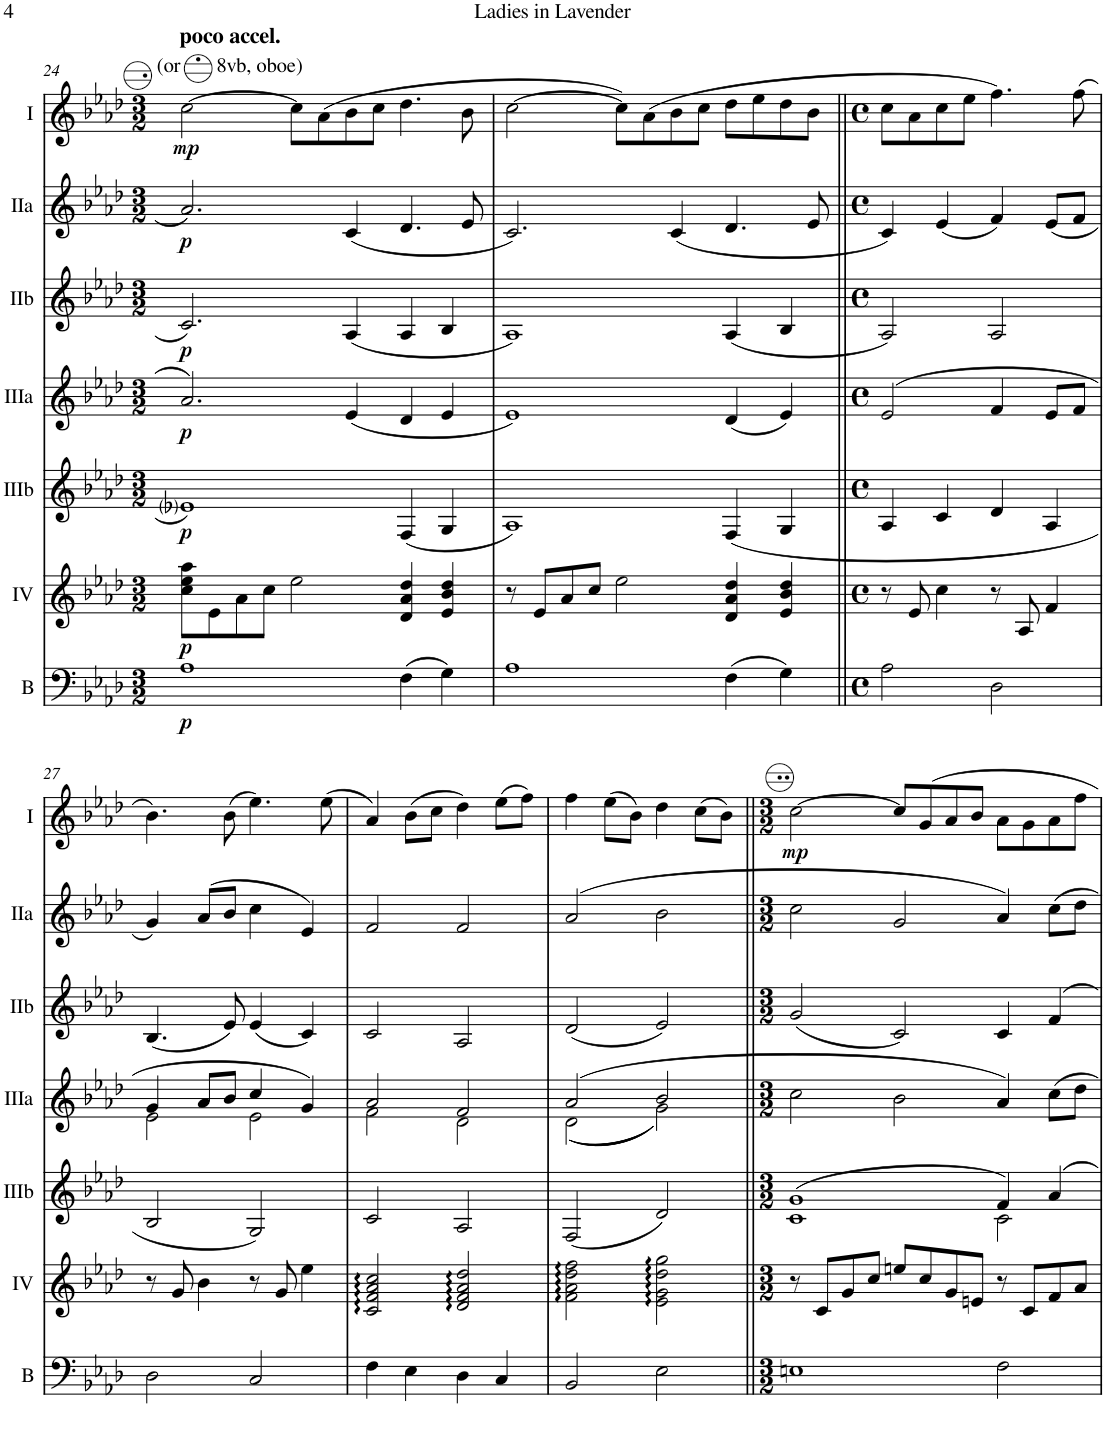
**kern	**dynam	**kern	**dynam	**kern	**dynam	**kern	**dynam	**kern	**dynam	**kern	**dynam	**kern	**dynam
*part7	*part7	*part6	*part6	*part5	*part5	*part4	*part4	*part3	*part3	*part2	*part2	*part1	*part1
*staff7	*staff7	*staff6	*staff6	*staff5	*staff5	*staff4	*staff4	*staff3	*staff3	*staff2	*staff2	*staff1	*staff1
*I"Bass	*	*I"Acc. 4	*	*I"Acc. 3b	*	*I"Acc. 3a	*	*I"Acc. 2b	*	*I"Acc. 2a	*	*I"Acc. 1	*
*I'B	*	*	*	*	*	*	*	*	*	*	*	*	*
!!LO:PB:g=z
*clefF4	*	*clefG2	*	*clefG2	*	*clefG2	*	*clefG2	*	*clefG2	*	*clefG2	*
*Trd7c12	*	*Trd7c12	*	*Trd7c12	*	*Trd7c12	*	*	*	*	*	*	*
*k[b-e-a-d-]	*	*k[b-e-a-d-]	*	*k[b-e-a-d-]	*	*k[b-e-a-d-]	*	*k[b-e-a-d-]	*	*k[b-e-a-d-]	*	*k[b-e-a-d-]	*
*M3/2	*	*M3/2	*	*M3/2	*	*M3/2	*	*M3/2	*	*M3/2	*	*M3/2	*
=24	=24	=24	=24	=24	=24	=24	=24	=24	=24	=24	=24	=24	=24
!	!	!	!	!	!	!	!	!	!	!	!	!LO:TX:a:t=(or       8vb, oboe)	!
!	!	!	!	!	!	!	!	!	!	!	!	!LO:TX:a:B:t=poco accel.	!
!	!LO:DY:b	!	!LO:DY:b	!	!LO:DY:b	!	!LO:DY:b	!	!LO:DY:b	!	!LO:DY:b	!	!LO:DY:b
1A-	p	8cc\ 8ee-\ 8aa-\L	p	1e-i	p	2.a-/	p	2.c/	p	2.a-/	p	[2cc\	mp
.	.	8e-\	.	.	.	.	.	.	.	.	.	.	.
.	.	8a-\	.	.	.	.	.	.	.	.	.	.	.
.	.	8cc\J	.	.	.	.	.	.	.	.	.	.	.
.	.	2ee-\	.	.	.	.	.	.	.	.	.	8cc\L]	.
.	.	.	.	.	.	.	.	.	.	.	.	(8a-\	.
.	.	.	.	.	.	(4e-/	.	(4A-/	.	(4c/	.	8b-\	.
.	.	.	.	.	.	.	.	.	.	.	.	8cc\J	.
(4F\	.	4d-/ 4a-/ 4dd-/	.	(4F/	.	4d-/	.	4A-/	.	4.d-/	.	4.dd-\	.
4G\)	.	4e-/ 4b-/ 4dd-/	.	4G/	.	4e-/	.	4B-/	.	.	.	.	.
.	.	.	.	.	.	.	.	.	.	8e-/	.	8b-\	.
=25	=25	=25	=25	=25	=25	=25	=25	=25	=25	=25	=25	=25	=25
1A-	.	8r	.	1A-)	.	1e-)	.	1A-)	.	2.c/)	.	[2cc\	.
.	.	8e-/L	.	.	.	.	.	.	.	.	.	.	.
.	.	8a-/	.	.	.	.	.	.	.	.	.	.	.
.	.	8cc/J	.	.	.	.	.	.	.	.	.	.	.
.	.	2ee-\	.	.	.	.	.	.	.	.	.	8cc\L])	.
.	.	.	.	.	.	.	.	.	.	.	.	(8a-\	.
.	.	.	.	.	.	.	.	.	.	(<4c/	.	8b-\	.
.	.	.	.	.	.	.	.	.	.	.	.	8cc\J	.
(4F\	.	4d-/ 4a-/ 4dd-/	.	(4F/	.	(4d-/	.	(4A-/	.	4.d-/	.	8dd-\L	.
.	.	.	.	.	.	.	.	.	.	.	.	8ee-\	.
4G\)	.	4e-/ 4b-/ 4dd-/	.	4G/	.	4e-/)	.	4B-/	.	.	.	8dd-\	.
.	.	.	.	.	.	.	.	.	.	8e-/	.	8b-\J	.
=26||	=26||	=26||	=26||	=26||	=26||	=26||	=26||	=26||	=26||	=26||	=26||	=26||	=26||
*M4/4	*	*M4/4	*	*M4/4	*	*M4/4	*	*M4/4	*	*M4/4	*	*M4/4	*
*met(c)	*	*met(c)	*	*met(c)	*	*met(c)	*	*met(c)	*	*met(c)	*	*met(c)	*
2A-\	.	8r	.	4A-/	.	(2e-/	.	2A-/)	.	4c/)	.	8cc\L	.
.	.	8e-/	.	.	.	.	.	.	.	.	.	8a-\	.
.	.	4cc\	.	4c/	.	.	.	.	.	(4e-/	.	8cc\	.
.	.	.	.	.	.	.	.	.	.	.	.	8ee-\J	.
2D-\	.	8r	.	4d-/	.	4f/	.	2A-/	.	4f/)	.	4.ff\)	.
.	.	8A-/	.	.	.	.	.	.	.	.	.	.	.
.	.	4f/	.	4A-/	.	8e-/L	.	.	.	(8e-/L	.	.	.
.	.	.	.	.	.	8f/J	.	.	.	8f/J	.	(8ff\	.
!!LO:LB:g=z
=27	=27	=27	=27	=27	=27	=27	=27	=27	=27	=27	=27	=27	=27
*	*	*	*	*	*	*^	*	*	*	*	*	*	*
2D-\	.	8r	.	2B-/	.	4g/	2e-\	.	(4.B-/	.	4g/)	.	4.b-\)	.
.	.	8g/	.	.	.	.	.	.	.	.	.	.	.	.
.	.	4b-\	.	.	.	8a-/L	.	.	.	.	(8a-/L	.	.	.
.	.	.	.	.	.	8b-/J	.	.	8e-/)	.	8b-/J	.	(8b-\	.
2C/	.	8r	.	2G/)	.	4cc/	2e-\	.	(4e-/	.	4cc\	.	4.ee-\)	.
.	.	8g/	.	.	.	.	.	.	.	.	.	.	.	.
.	.	4ee-\	.	.	.	4g/)	.	.	4c/)	.	4e-/)	.	.	.
.	.	.	.	.	.	.	.	.	.	.	.	.	(8ee-\	.
=28	=28	=28	=28	=28	=28	=28	=28	=28	=28	=28	=28	=28	=28	=28
4F\	.	2c/ 2f/ 2a-/ 2cc/	.	2c/	.	2a-/	2f\	.	2c/	.	2f/	.	4a-/)	.
4E-\	.	.	.	.	.	.	.	.	.	.	.	.	(8b-\L	.
.	.	.	.	.	.	.	.	.	.	.	.	.	8cc\J	.
4D-\	.	2d-/ 2f/ 2a-/ 2dd-/	.	2A-/	.	2f/	2d-\	.	2A-/	.	2f/	.	4dd-\)	.
4C/	.	.	.	.	.	.	.	.	.	.	.	.	(8ee-\L	.
.	.	.	.	.	.	.	.	.	.	.	.	.	8ff\J)	.
=29	=29	=29	=29	=29	=29	=29	=29	=29	=29	=29	=29	=29	=29	=29
2BB-/	.	2f\ 2a-\ 2dd-\ 2ff\	.	(2F/	.	(2a-/	((2d-\	.	(2d-/	.	(2a-/	.	4ff\	.
.	.	.	.	.	.	.	.	.	.	.	.	.	(8ee-\L	.
.	.	.	.	.	.	.	.	.	.	.	.	.	8b-\J)	.
2E-\	.	2e-\ 2g\ 2dd-\ 2gg\	.	2d-/)	.	2b-/	2g\))	.	2e-/)	.	2b-\	.	4dd-\	.
.	.	.	.	.	.	.	.	.	.	.	.	.	(8cc\L	.
.	.	.	.	.	.	.	.	.	.	.	.	.	8b-\J)	.
*	*	*	*	*	*	*v	*v	*	*	*	*	*	*	*
=30||	=30||	=30||	=30||	=30||	=30||	=30||	=30||	=30||	=30||	=30||	=30||	=30||	=30||
*M3/2	*	*M3/2	*	*M3/2	*	*M3/2	*	*M3/2	*	*M3/2	*	*M3/2	*
*	*	*	*	*^	*	*	*	*	*	*	*	*	*
!	!	!	!	!	!	!	!	!	!	!	!	!	!	!LO:DY:b
1En	.	8r	.	(1g	1c	.	2cc\	.	(2g/	.	2cc\	.	[2cc\	mp
.	.	8c/L	.	.	.	.	.	.	.	.	.	.	.	.
.	.	8g/	.	.	.	.	.	.	.	.	.	.	.	.
.	.	8cc/J	.	.	.	.	.	.	.	.	.	.	.	.
.	.	8een/L	.	.	.	.	2b-\	.	2c/)	.	2g/	.	8cc/L]	.
.	.	8cc/	.	.	.	.	.	.	.	.	.	.	8g/	.
.	.	8g/	.	.	.	.	.	.	.	.	.	.	8a-/	.
.	.	8en/J	.	.	.	.	.	.	.	.	.	.	8b-/J	.
2F\	.	8r	.	4f/)	2c\	.	4a-/)	.	4c/	.	4a-/)	.	8a-\L	.
.	.	8c/L	.	.	.	.	.	.	.	.	.	.	8g\	.
.	.	8f/	.	4a-/	.	.	8cc\L	.	4f/	.	8cc\L	.	8a-\	.
.	.	8a-/J	.	.	.	.	8dd-\J	.	.	.	8dd-\J	.	8ff\J	.
*	*	*	*	*v	*v	*	*	*	*	*	*	*	*	*
=	=	=	=	=	=	=	=	=	=	=	=	=	=
*-	*-	*-	*-	*-	*-	*-	*-	*-	*-	*-	*-	*-	*-
